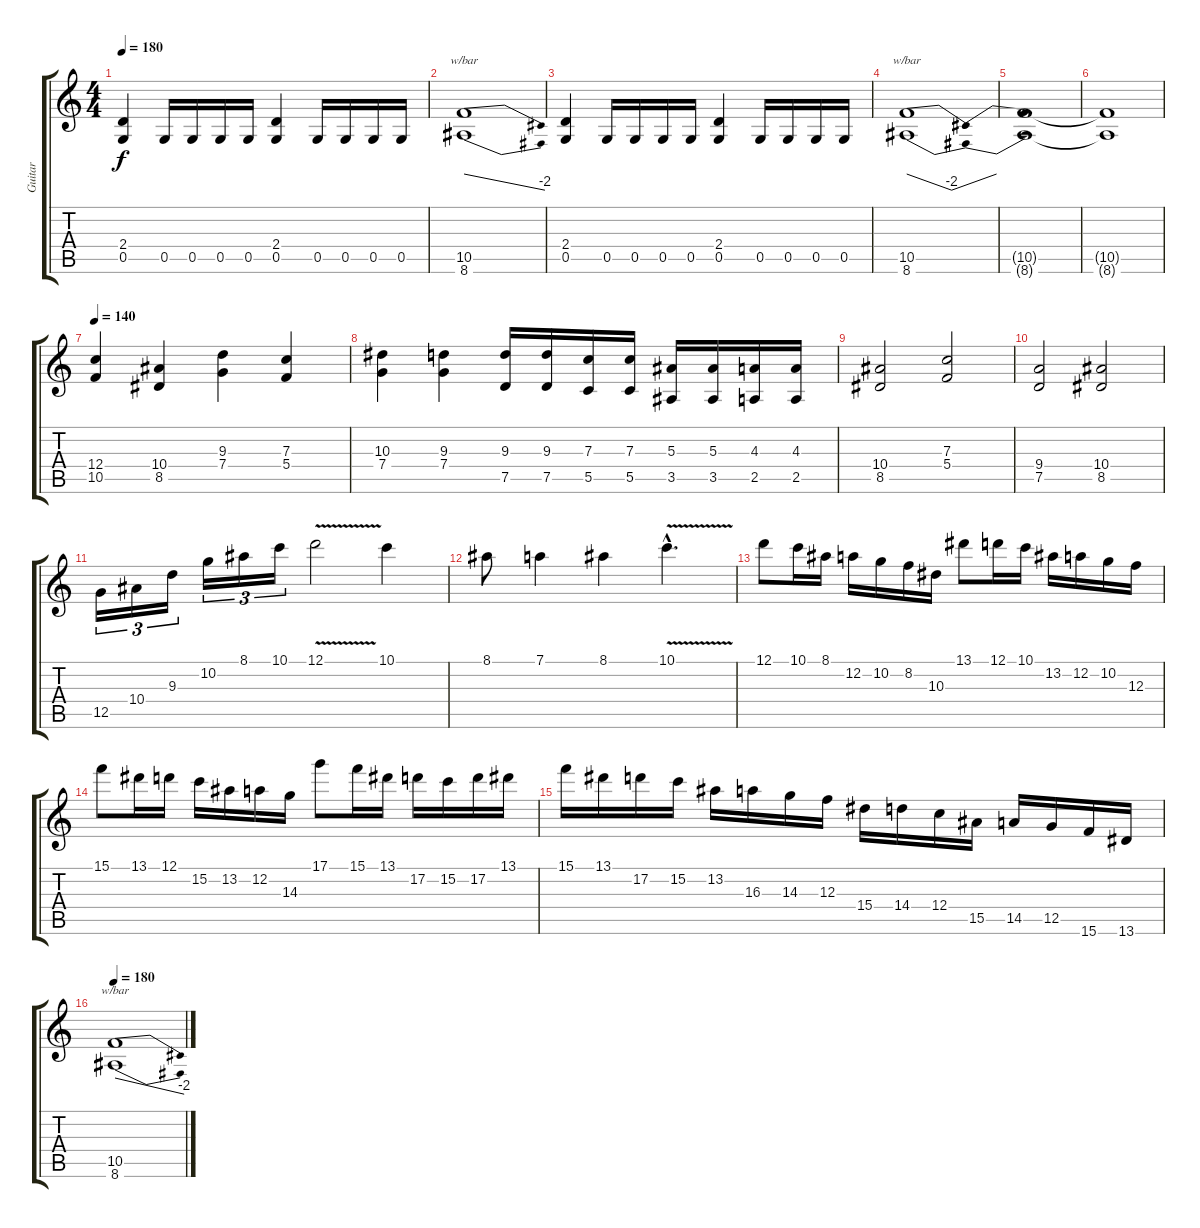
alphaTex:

\track ("Guitar" "Guitar") {instrument distortionguitar}
\staff {score tabs}
\tuning (D4 A3 F3 C3 G2 D2) {hide}
\ts (4 4)
\tempo 180
\clef g2
\ks c
(2.4 0.5).4{dy f} 0.5.16 0.5.16 0.5.16 0.5.16 (2.4 0.5).4 0.5.16 0.5.16 0.5.16 0.5.16 |
(10.5 8.6).1{tbe (dive default 0 0 60 -8)} |
(2.4 0.5).4 0.5.16 0.5.16 0.5.16 0.5.16 (2.4 0.5).4 0.5.16 0.5.16 0.5.16 0.5.16 |
(10.5 8.6).1{tbe (dip default 0 0 30 -8 60 0)} |
(10.5{t} 8.6{t}).1 |
(10.5{t} 8.6{t}).1 |
\tempo 140
(12.4 10.5).4{volume 12} (10.4 8.5).4 (9.3 7.4).4 (7.3 5.4).4 |
(10.3 7.4).4 (9.3 7.4).4 (9.3 7.5).16 (9.3 7.5).16 (7.3 5.5).16 (7.3 5.5).16 (5.3 3.5).16 (5.3 3.5).16 (4.3 2.5).16 (4.3 2.5).16 |
(10.4 8.5).2 (7.3 5.4).2 |
(9.4 7.5).2 (10.4 8.5).2 |
12.5.16{tu (3 2) volume 16} 10.4.16{tu (3 2)} 9.3.16{tu (3 2)} 10.2.16{tu (3 2)} 8.1.16{tu (3 2)} 10.1.16{tu (3 2)} 12.1{v}.2 10.1.4 |
8.1.8 7.1.4 8.1.4 10.1{v hac}.4{d} |
12.1.8 10.1.16 8.1.16 12.2.16 10.2.16 8.2.16 10.3.16 13.1.8 12.1.16 10.1.16 13.2.16 12.2.16 10.2.16 12.3.16 |
15.1.8 13.1.16 12.1.16 15.2.16 13.2.16 12.2.16 14.3.16 17.1.8 15.1.16 13.1.16 17.2.16 15.2.16 17.2.16 13.1.16 |
15.1.16 13.1.16 17.2.16 15.2.16 13.2.16 16.3.16 14.3.16 12.3.16 15.4.16 14.4.16 12.4.16 15.5.16 14.5.16 12.5.16 15.6.16 13.6.16 |
\tempo 180
(10.5 8.6).1{tbe (dive default 0 0 60 -8) volume 14}
